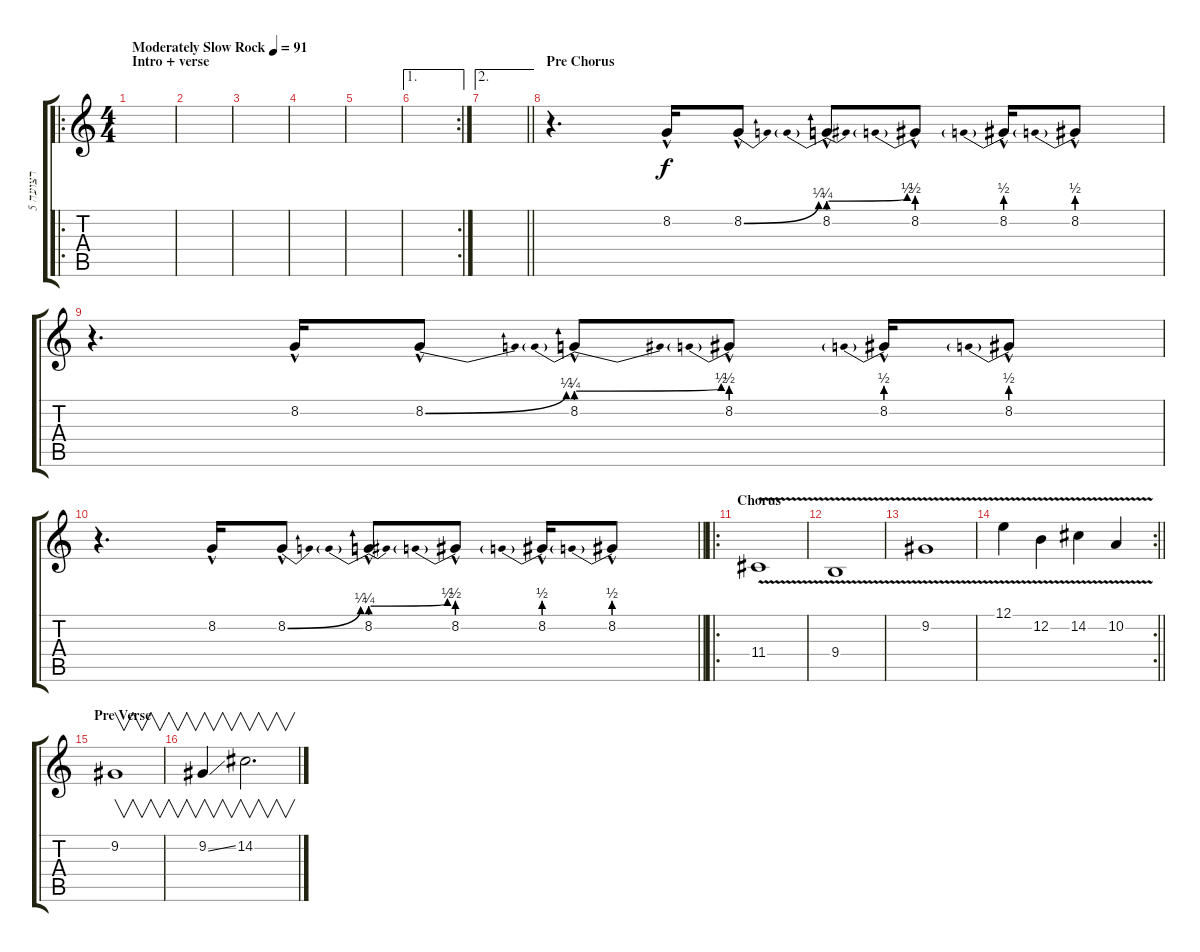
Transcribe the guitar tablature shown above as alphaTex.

\track ("רצועה 5" "רצועה 5") {instrument cello}
\staff {score tabs}
\tuning (E4 B3 G3 D3 A2 E2) {hide}
\ro
\ts (4 4)
\section ("" "Intro + verse")
\tempo (91 "Moderately Slow Rock")
\clef g2
\ks c
|
|
|
|
|
\ae 1
\rc 2
|
\ae 2
\barLineRight lightlight
|
\section ("" "Pre Chorus")
r.4{d} 8.2{hac}.16 8.2{be (bend 0 0 60 1) hac}.8 8.2{be (prebendbend 0 1 60 2) hac}.8 8.2{be (prebend 0 2 60 2) hac}.8 8.2{be (prebend 0 2 60 2) hac}.16 8.2{be (prebend 0 2 60 2) hac}.8 |
r.4{d} 8.2{hac}.16 8.2{be (bend 0 0 60 1) hac}.8 8.2{be (prebendbend 0 1 60 2) hac}.8 8.2{be (prebend 0 2 60 2) hac}.8 8.2{be (prebend 0 2 60 2) hac}.16 8.2{be (prebend 0 2 60 2) hac}.8 |
\barLineRight lightlight
r.4{d} 8.2{hac}.16 8.2{be (bend 0 0 60 1) hac}.8 8.2{be (prebendbend 0 1 60 2) hac}.8 8.2{be (prebend 0 2 60 2) hac}.8 8.2{be (prebend 0 2 60 2) hac}.16 8.2{be (prebend 0 2 60 2) hac}.8 |
\ro
\section ("" "Chorus")
11.4{v}.1{dy f} |
9.4{v}.1 |
9.2{v}.1 |
\rc 2
\barLineRight lightlight
12.1{v}.4 12.2{v}.4 14.2{v}.4 10.2{v}.4 |
\section ("" "Pre Verse")
9.2.1{v} |
9.2{ss}.4{v} 14.2.2{v d}
